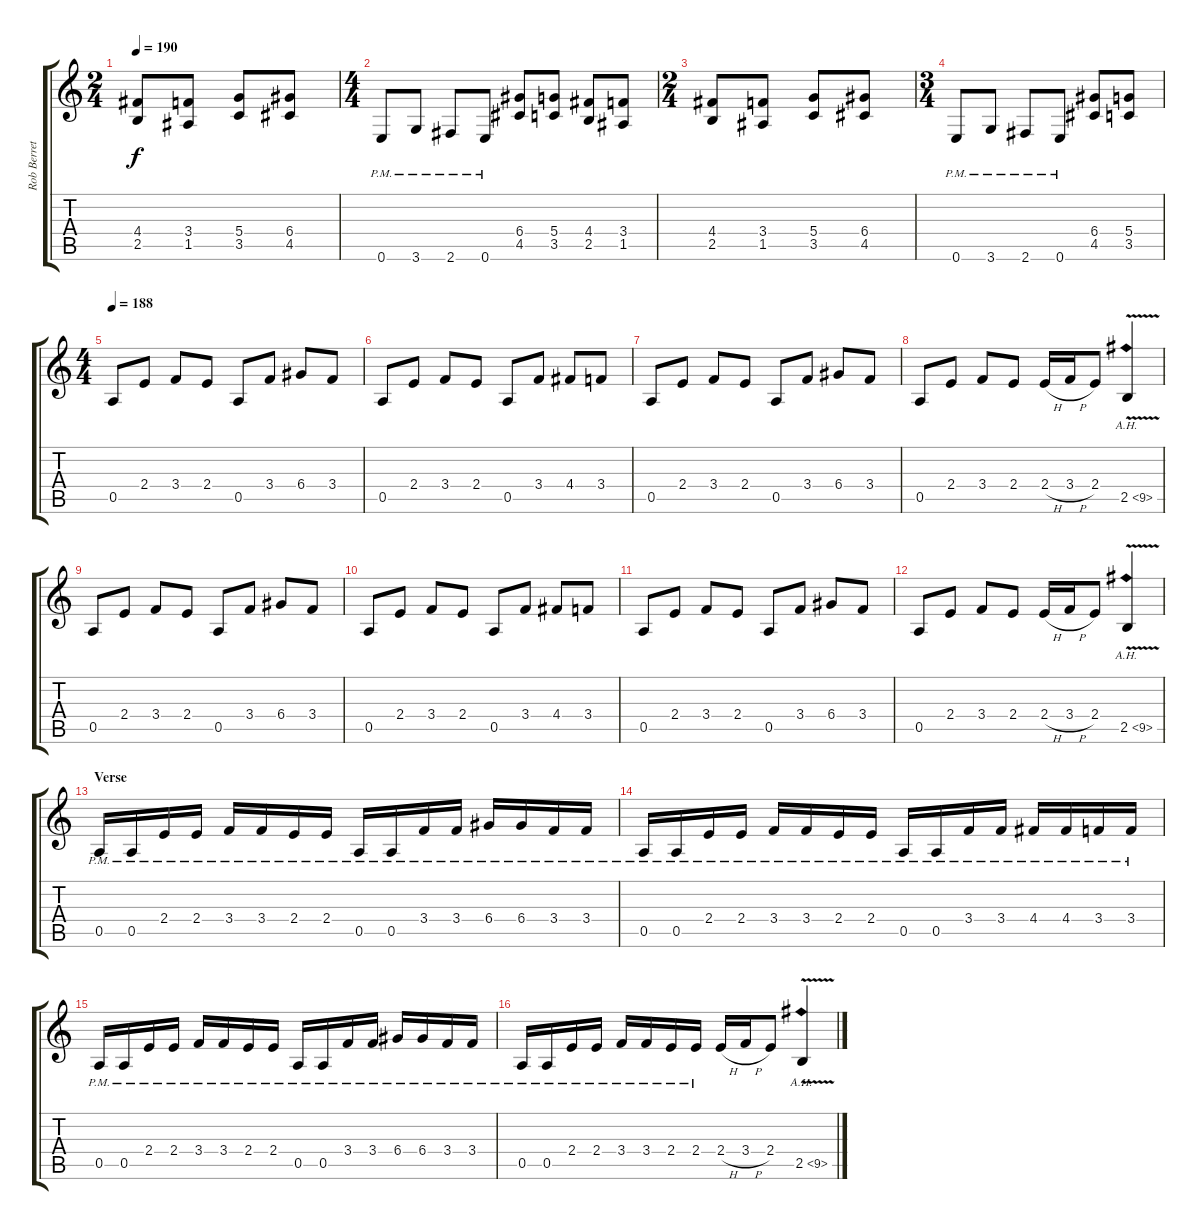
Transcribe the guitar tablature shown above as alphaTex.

\track ("Rob Berrett" "Rob Berret") {instrument distortionguitar}
\staff {score tabs}
\tuning (E4 B3 G3 D3 A2 E2) {hide}
\ts (2 4)
\tempo 190
\clef g2
\ks c
(4.4 2.5).8{dy f} (3.4 1.5).8 (5.4 3.5).8 (6.4 4.5).8 |
\ts (4 4)
0.6{pm}.8 3.6{pm}.8 2.6{pm}.8 0.6{pm}.8 (6.4 4.5).8 (5.4 3.5).8 (4.4 2.5).8 (3.4 1.5).8 |
\ts (2 4)
(4.4 2.5).8 (3.4 1.5).8 (5.4 3.5).8 (6.4 4.5).8 |
\ts (3 4)
0.6{pm}.8 3.6{pm}.8 2.6{pm}.8 0.6{pm}.8 (6.4 4.5).8 (5.4 3.5).8 |
\ts (4 4)
\tempo 188
0.5.8 2.4.8 3.4.8 2.4.8 0.5.8 3.4.8 6.4.8 3.4.8 |
0.5.8 2.4.8 3.4.8 2.4.8 0.5.8 3.4.8 4.4.8 3.4.8 |
0.5.8 2.4.8 3.4.8 2.4.8 0.5.8 3.4.8 6.4.8 3.4.8 |
0.5.8 2.4.8 3.4.8 2.4.8 2.4{h}.16 3.4{h}.16 2.4.8 2.5{ah 7 v}.4 |
0.5.8 2.4.8 3.4.8 2.4.8 0.5.8 3.4.8 6.4.8 3.4.8 |
0.5.8 2.4.8 3.4.8 2.4.8 0.5.8 3.4.8 4.4.8 3.4.8 |
0.5.8 2.4.8 3.4.8 2.4.8 0.5.8 3.4.8 6.4.8 3.4.8 |
0.5.8 2.4.8 3.4.8 2.4.8 2.4{h}.16 3.4{h}.16 2.4.8 2.5{ah 7 v}.4 |
\section ("" "Verse ")
0.5{pm}.16 0.5{pm}.16 2.4{pm}.16 2.4{pm}.16 3.4{pm}.16 3.4{pm}.16 2.4{pm}.16 2.4{pm}.16 0.5{pm}.16 0.5{pm}.16 3.4{pm}.16 3.4{pm}.16 6.4{pm}.16 6.4{pm}.16 3.4{pm}.16 3.4{pm}.16 |
0.5{pm}.16 0.5{pm}.16 2.4{pm}.16 2.4{pm}.16 3.4{pm}.16 3.4{pm}.16 2.4{pm}.16 2.4{pm}.16 0.5{pm}.16 0.5{pm}.16 3.4{pm}.16 3.4{pm}.16 4.4{pm}.16 4.4{pm}.16 3.4{pm}.16 3.4{pm}.16 |
0.5{pm}.16 0.5{pm}.16 2.4{pm}.16 2.4{pm}.16 3.4{pm}.16 3.4{pm}.16 2.4{pm}.16 2.4{pm}.16 0.5{pm}.16 0.5{pm}.16 3.4{pm}.16 3.4{pm}.16 6.4{pm}.16 6.4{pm}.16 3.4{pm}.16 3.4{pm}.16 |
0.5{pm}.16 0.5{pm}.16 2.4{pm}.16 2.4{pm}.16 3.4{pm}.16 3.4{pm}.16 2.4{pm}.16 2.4{pm}.16 2.4{h}.16 3.4{h}.16 2.4.8 2.5{ah 7 v}.4
